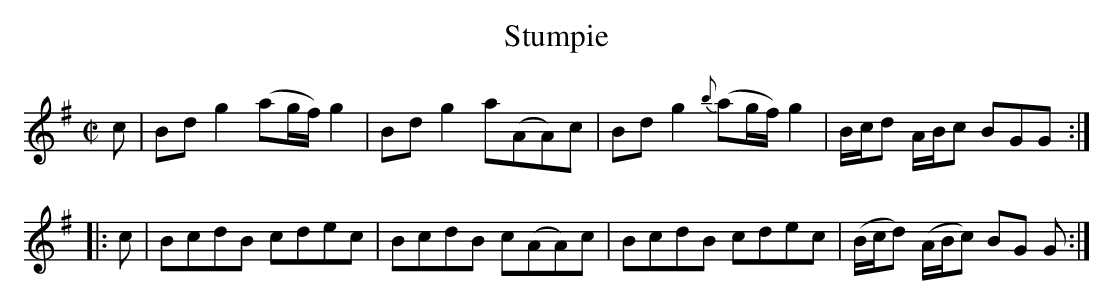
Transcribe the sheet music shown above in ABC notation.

X:1
T:Stumpie
M:C|
K:G
c|\
Bd g2 (ag/f/) g2| Bd g2 a(AA)c|\
Bdg2 {b}(ag/f/)g2| B/c/d A/B/c BGG::
c|\
BcdB cdec| BcdB c(AA)c| \
BcdB cdec| (B/c/d) (A/B/c) BG G:|
